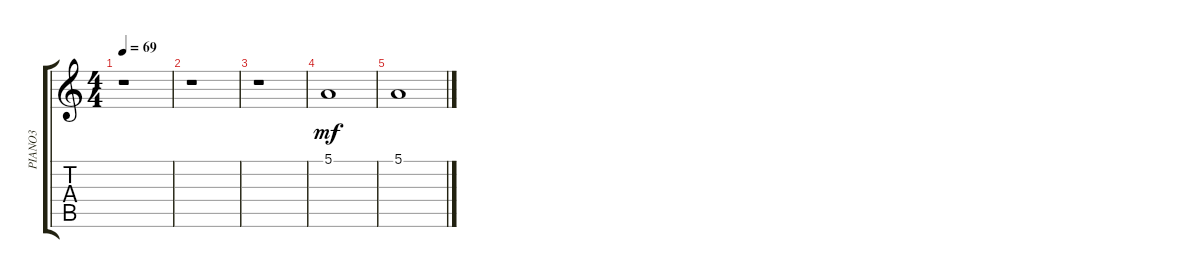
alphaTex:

\track ("PIANO3" "PIANO3") {instrument acousticgrandpiano}
\staff {score tabs}
\tuning (E4 B3 G3 D3 A2 E2) {hide}
\ts (4 4)
\tempo 69
\clef g2
\ks c
r.1{dy mf} |
r.1 |
r.1 |
5.1.1 |
5.1.1
